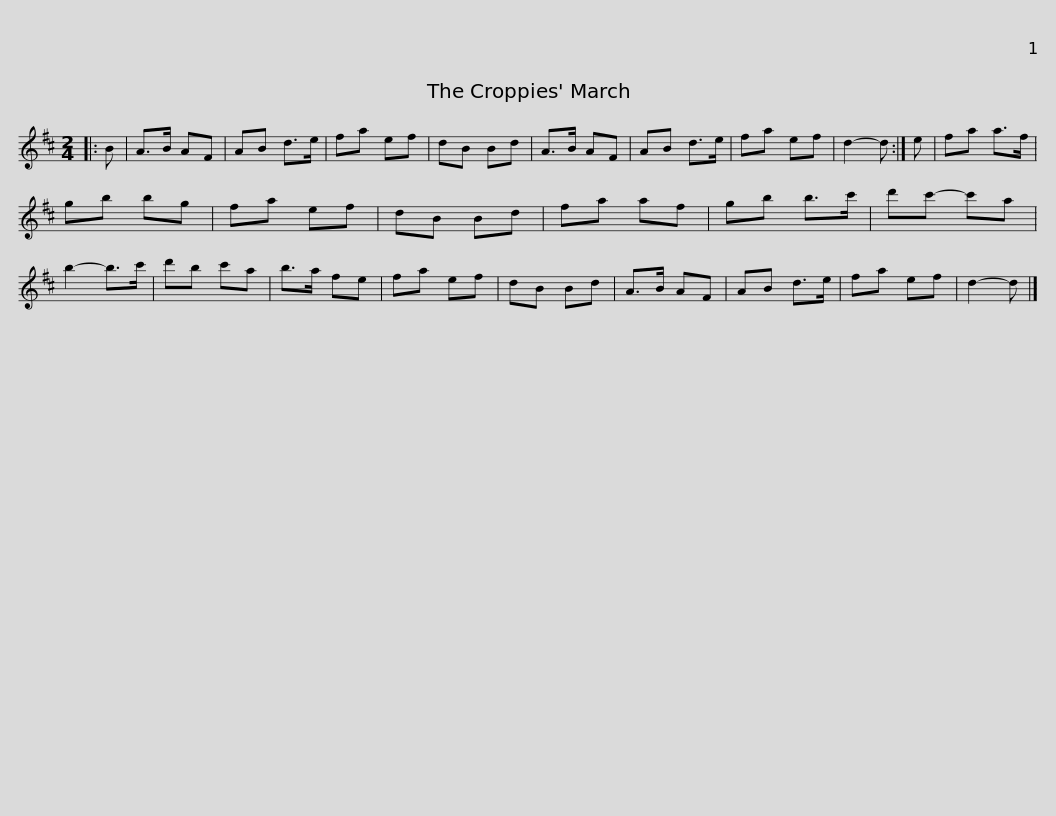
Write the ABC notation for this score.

X:1
L:1/8
M:2/4
I:linebreak $
K:D
V:1 treble
V:1
|: B | A>B AF | AB d>e | fa ef | dB Bd | %5
 A>B AF | AB d>e | fa ef | d2- d :| e | %10
 fa a>f |$ gb bg | fa ef | dB Bd | fa af | %15
 gb b>c' | d'c'- c'a | b2- b>c' | d'b c'a | b>a fe |$ %20
 fa ef | dB Bd | A>B AF | AB d>e | fa ef | %25
 d2- d |] %26
